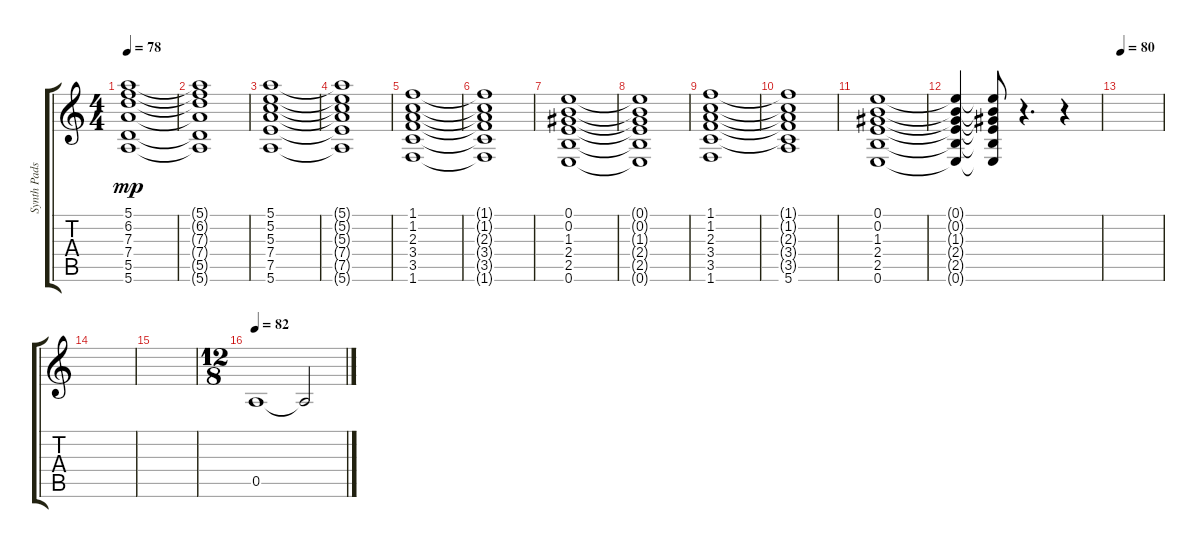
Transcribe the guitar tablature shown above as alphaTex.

\track ("Synth Pads" "Synth Pads") {instrument electricguitarclean}
\staff {score tabs}
\tuning (E4 B3 G3 D3 A2 E2) {hide}
\ts (4 4)
\tempo 78
\clef g2
\ks c
(5.1 6.2 7.3 7.4 5.5 5.6).1{dy mp} |
(5.1{t} 6.2{t} 7.3{t} 7.4{t} 5.5{t} 5.6{t}).1 |
(5.1 5.2 5.3 7.4 7.5 5.6).1 |
(5.1{t} 5.2{t} 5.3{t} 7.4{t} 7.5{t} 5.6{t}).1 |
(1.1 1.2 2.3 3.4 3.5 1.6).1 |
(1.1{t} 1.2{t} 2.3{t} 3.4{t} 3.5{t} 1.6{t}).1 |
(0.1 0.2 1.3 2.4 2.5 0.6).1 |
(0.1{t} 0.2{t} 1.3{t} 2.4{t} 2.5{t} 0.6{t}).1 |
(1.1 1.2 2.3 3.4 3.5 1.6).1 |
(1.1{t} 1.2{t} 2.3{t} 3.4{t} 3.5{t} 5.6).1 |
(0.1 0.2 1.3 2.4 2.5 0.6).1 |
(0.1{t} 0.2{t} 1.3{t} 2.4{t} 2.5{t} 0.6{t}).4 (0.1{t} 0.2{t} 1.3{t} 2.4{t} 2.5{t} 0.6{t}).8 r.4{d} r.4 |
\tempo 80
|
|
|
\ts (12 8)
\tempo 82
0.5.1 0.5{t}.2
